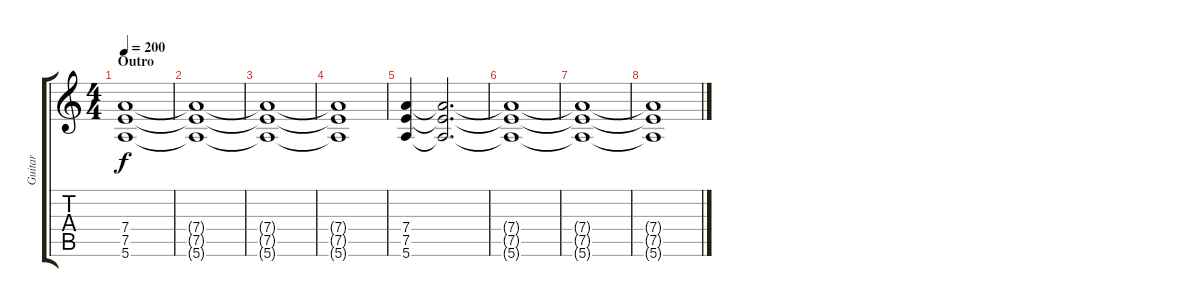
\track ("Guitar" "Guitar") {instrument distortionguitar}
\staff {score tabs}
\tuning (E4 B3 G3 D3 A2 E2) {hide}
\ts (4 4)
\section ("" "Outro")
\tempo 200
\clef g2
\ks c
(7.4 7.5 5.6).1{dy f volume 4} |
(7.4{t} 7.5{t} 5.6{t}).1 |
(7.4{t} 7.5{t} 5.6{t}).1 |
(7.4{t} 7.5{t} 5.6{t}).1 |
(7.4 7.5 5.6).4{volume 10} (7.4{t} 7.5{t} 5.6{t}).2{d volume 4} |
(7.4{t} 7.5{t} 5.6{t}).1 |
(7.4{t} 7.5{t} 5.6{t}).1 |
(7.4{t} 7.5{t} 5.6{t}).1
